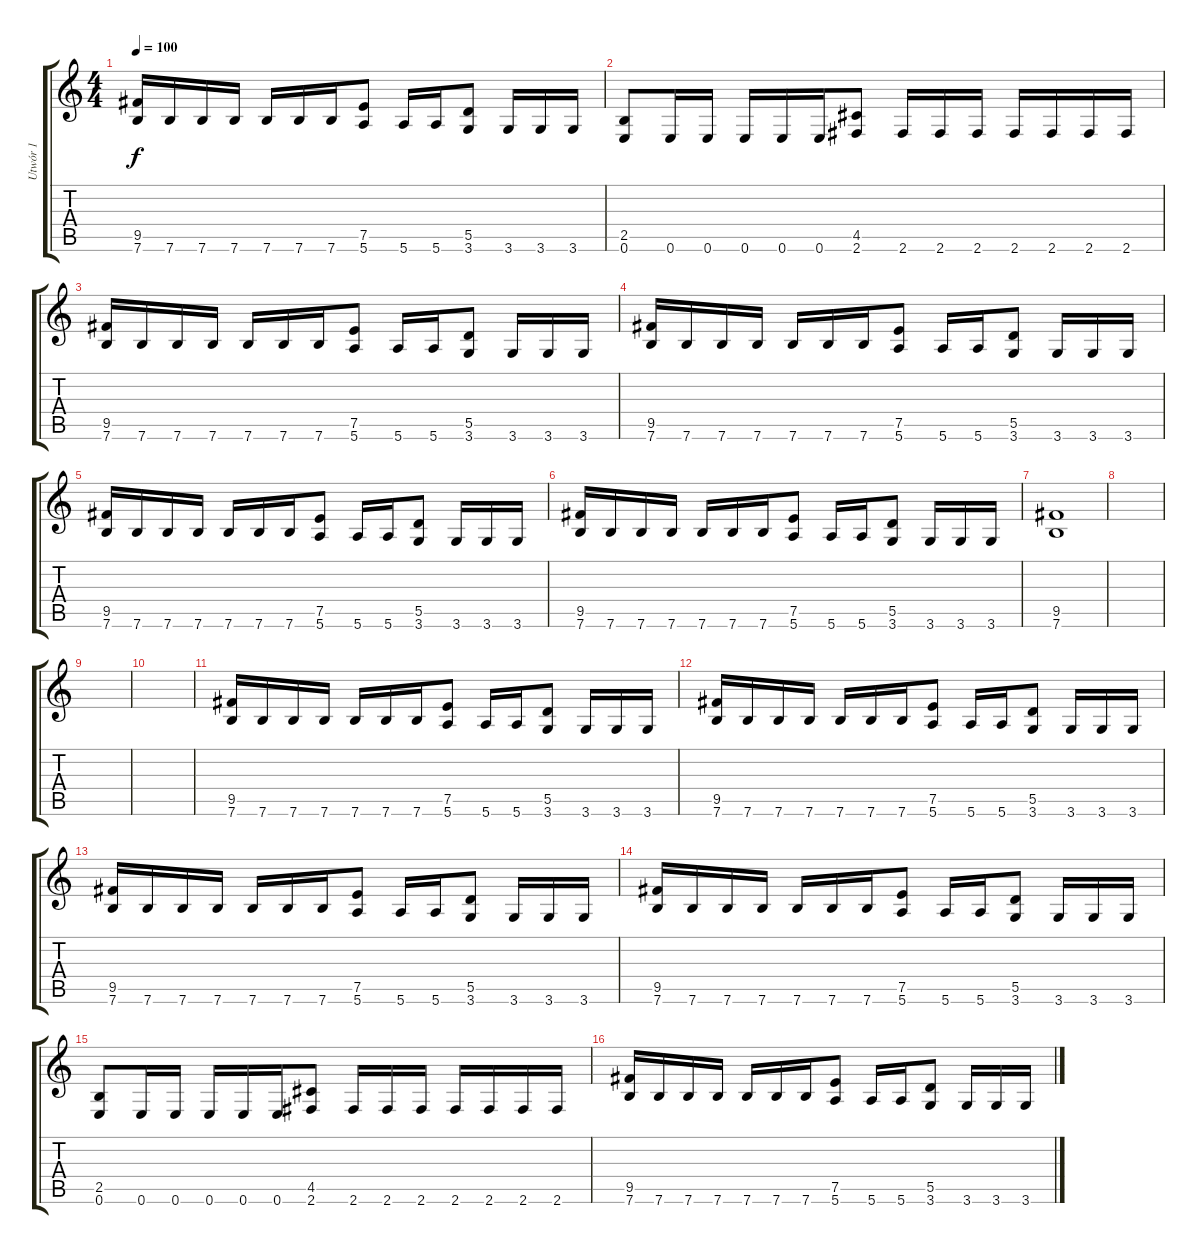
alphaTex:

\track ("Utwór 1" "Utwór 1") {instrument distortionguitar}
\staff {score tabs}
\tuning (E4 B3 G3 D3 A2 E2) {hide}
\ts (4 4)
\tempo 100
\clef g2
\ks c
(9.5 7.6).16{dy f} 7.6.16 7.6.16 7.6.16 7.6.16 7.6.16 7.6.16 (7.5 5.6).8 5.6.16 5.6.16 (5.5 3.6).8 3.6.16 3.6.16 3.6.16 |
(2.5 0.6).8 0.6.16 0.6.16 0.6.16 0.6.16 0.6.16 (4.5 2.6).8 2.6.16 2.6.16 2.6.16 2.6.16 2.6.16 2.6.16 2.6.16 |
(9.5 7.6).16 7.6.16 7.6.16 7.6.16 7.6.16 7.6.16 7.6.16 (7.5 5.6).8 5.6.16 5.6.16 (5.5 3.6).8 3.6.16 3.6.16 3.6.16 |
(9.5 7.6).16 7.6.16 7.6.16 7.6.16 7.6.16 7.6.16 7.6.16 (7.5 5.6).8 5.6.16 5.6.16 (5.5 3.6).8 3.6.16 3.6.16 3.6.16 |
(9.5 7.6).16 7.6.16 7.6.16 7.6.16 7.6.16 7.6.16 7.6.16 (7.5 5.6).8 5.6.16 5.6.16 (5.5 3.6).8 3.6.16 3.6.16 3.6.16 |
(9.5 7.6).16 7.6.16 7.6.16 7.6.16 7.6.16 7.6.16 7.6.16 (7.5 5.6).8 5.6.16 5.6.16 (5.5 3.6).8 3.6.16 3.6.16 3.6.16 |
(9.5 7.6).1 |
|
|
|
(9.5 7.6).16 7.6.16 7.6.16 7.6.16 7.6.16 7.6.16 7.6.16 (7.5 5.6).8 5.6.16 5.6.16 (5.5 3.6).8 3.6.16 3.6.16 3.6.16 |
(9.5 7.6).16 7.6.16 7.6.16 7.6.16 7.6.16 7.6.16 7.6.16 (7.5 5.6).8 5.6.16 5.6.16 (5.5 3.6).8 3.6.16 3.6.16 3.6.16 |
(9.5 7.6).16 7.6.16 7.6.16 7.6.16 7.6.16 7.6.16 7.6.16 (7.5 5.6).8 5.6.16 5.6.16 (5.5 3.6).8 3.6.16 3.6.16 3.6.16 |
(9.5 7.6).16 7.6.16 7.6.16 7.6.16 7.6.16 7.6.16 7.6.16 (7.5 5.6).8 5.6.16 5.6.16 (5.5 3.6).8 3.6.16 3.6.16 3.6.16 |
(2.5 0.6).8 0.6.16 0.6.16 0.6.16 0.6.16 0.6.16 (4.5 2.6).8 2.6.16 2.6.16 2.6.16 2.6.16 2.6.16 2.6.16 2.6.16 |
(9.5 7.6).16 7.6.16 7.6.16 7.6.16 7.6.16 7.6.16 7.6.16 (7.5 5.6).8 5.6.16 5.6.16 (5.5 3.6).8 3.6.16 3.6.16 3.6.16
